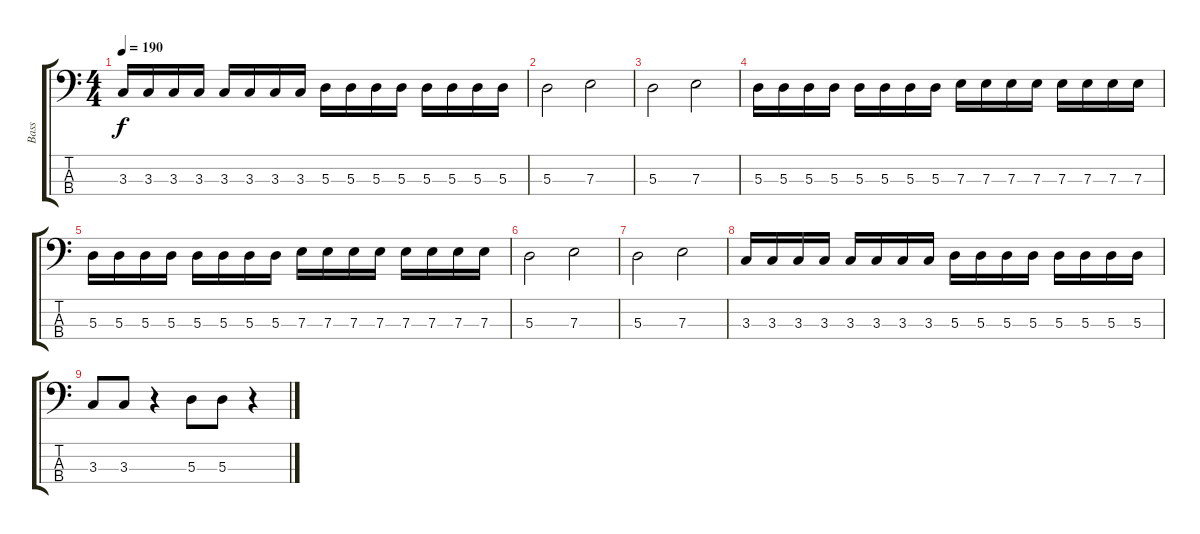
\track ("Bass" "Bass") {instrument electricbasspick}
\staff {score tabs}
\tuning (G2 D2 A1 E1) {hide}
\ts (4 4)
\tempo 190
\clef f4
\ks c
3.3.16{dy f} 3.3.16 3.3.16 3.3.16 3.3.16 3.3.16 3.3.16 3.3.16 5.3.16 5.3.16 5.3.16 5.3.16 5.3.16 5.3.16 5.3.16 5.3.16 |
5.3.2 7.3.2 |
5.3.2 7.3.2 |
5.3.16 5.3.16 5.3.16 5.3.16 5.3.16 5.3.16 5.3.16 5.3.16 7.3.16 7.3.16 7.3.16 7.3.16 7.3.16 7.3.16 7.3.16 7.3.16 |
5.3.16 5.3.16 5.3.16 5.3.16 5.3.16 5.3.16 5.3.16 5.3.16 7.3.16 7.3.16 7.3.16 7.3.16 7.3.16 7.3.16 7.3.16 7.3.16 |
5.3.2 7.3.2 |
5.3.2 7.3.2 |
3.3.16 3.3.16 3.3.16 3.3.16 3.3.16 3.3.16 3.3.16 3.3.16 5.3.16 5.3.16 5.3.16 5.3.16 5.3.16 5.3.16 5.3.16 5.3.16 |
3.3.8 3.3.8 r.4 5.3.8 5.3.8 r.4
